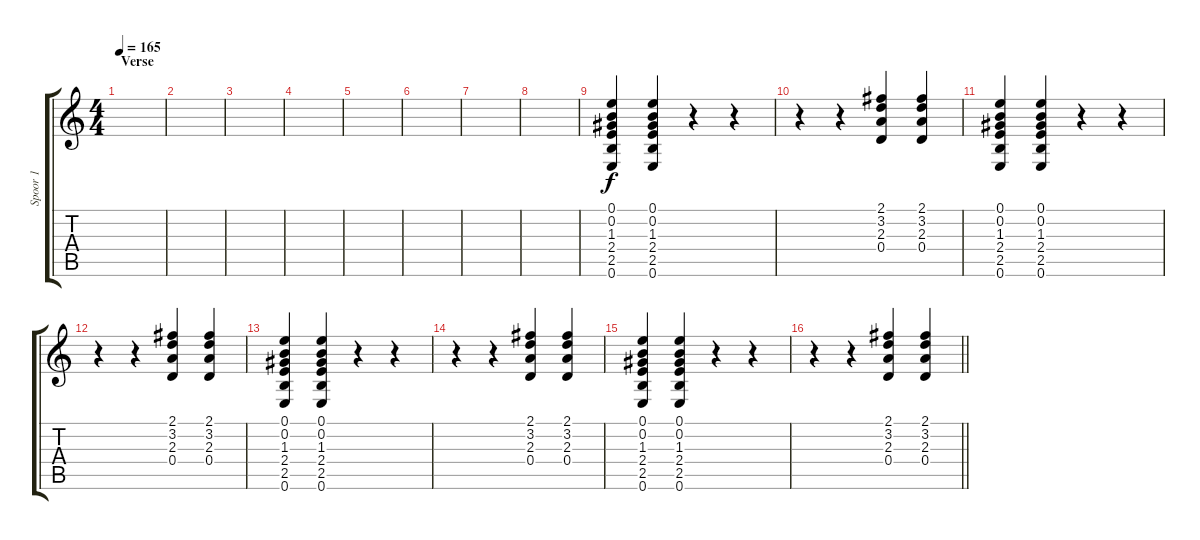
\track ("Spoor 1" "Spoor 1") {instrument overdrivenguitar}
\staff {score tabs}
\tuning (E4 B3 G3 D3 A2 E2) {hide}
\ts (4 4)
\section ("" "Verse")
\tempo 165
\clef g2
\ks c
|
|
|
|
|
|
|
|
(0.1 0.2 1.3 2.4 2.5 0.6).4 (0.1 0.2 1.3 2.4 2.5 0.6).4 r.4 r.4 |
r.4 r.4 (2.1 3.2 2.3 0.4).4 (2.1 3.2 2.3 0.4).4 |
(0.1 0.2 1.3 2.4 2.5 0.6).4 (0.1 0.2 1.3 2.4 2.5 0.6).4 r.4 r.4 |
r.4 r.4 (2.1 3.2 2.3 0.4).4 (2.1 3.2 2.3 0.4).4 |
(0.1 0.2 1.3 2.4 2.5 0.6).4 (0.1 0.2 1.3 2.4 2.5 0.6).4 r.4 r.4 |
r.4 r.4 (2.1 3.2 2.3 0.4).4 (2.1 3.2 2.3 0.4).4 |
(0.1 0.2 1.3 2.4 2.5 0.6).4 (0.1 0.2 1.3 2.4 2.5 0.6).4 r.4 r.4 |
\barLineRight lightlight
r.4 r.4 (2.1 3.2 2.3 0.4).4 (2.1 3.2 2.3 0.4).4
